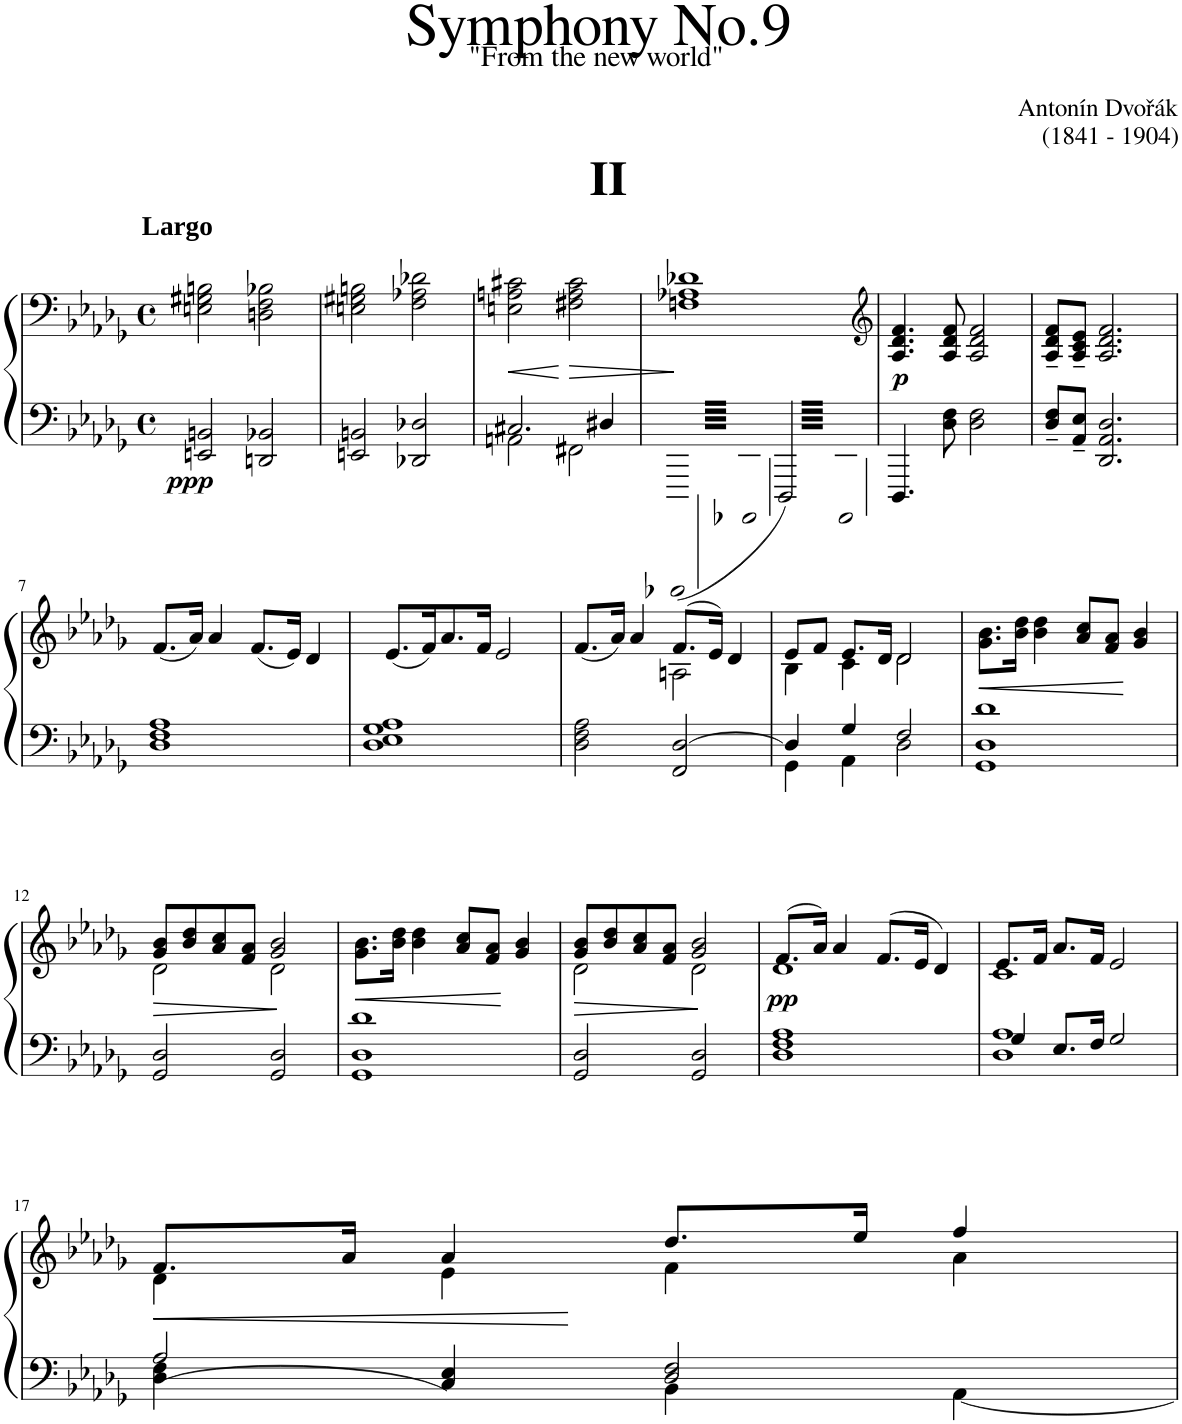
**kern	**kern	**dynam
*part1	*part1	*part1
*staff2	*staff1	*staff1/2
*I"Piano	*	*
*I'Pno.	*	*
*clefF4	*clefF4	*
*k[b-e-a-d-g-]	*k[b-e-a-d-g-]	*
*M4/4	*M4/4	*
*met(c)	*met(c)	*
=1	=1	=1
!	!LO:TX:a:B:t=Largo	!
!	!	!LO:DY:b=2
2EEn/ 2BBn/	2En\ 2G#X\ 2Bn\	ppp
2DDn/ 2BB-X/	2Dn\ 2F\ 2B-X\	.
=2	=2	=2
2EEn/ 2BBn/	2En\ 2G#X\ 2Bn\	.
2DD-X/ 2D-X/	2F\ 2A-X\ 2d-X\	.
=3	=3	=3
*^	*	*
!	!	!LO:TX:a:B:t=II	!
!	!	!	!LO:HP:b
2.C#X/	2AAn\	2En\ 2An\ 2c#X\	<
!	!	!	!LO:HP:n=1:b
.	2FF#X\	2F#X\ 2A\ 2c#\	[ >
4D#X/	.	.	.
*v	*v	*	*
.	.	]
=4	=4	=4
6.DDD-X/	1Fn 1A-X 1d-X	.
6.DD-X/	.	.
6.DDD-/	.	.
6.DD-/	.	.
=5	=5	=5
*	*clefG2	*
!	!	!LO:DY:b
4.DDD-/	4.A-/ 4.d-/ 4.f/	p
8D-\ 8F\	8A-/ 8d-/ 8f/	.
2D-\ 2F\	2A-/ 2d-/ 2f/	.
=6	=6	=6
8D-/~ 8F/~L	8A-/~ 8d-/~ 8f/~L	.
8AA-/~ 8E-/~J	8A-/~ 8c/~ 8e-/~J	.
2.DD-/ 2.AA-/ 2.D-/	2.A-/ 2.d-/ 2.f/	.
!!LO:LB:g=z
=7	=7	=7
1D- 1F 1A-	(8.f/L	.
.	16a-/Jk)	.
.	4a-/	.
.	(8.f/L	.
.	16e-/Jk)	.
.	4d-/	.
=8	=8	=8
1D- 1E- 1G- 1A-	(8.e-/L	.
.	16f/K)	.
.	8.a-/	.
.	16f/Jk	.
.	2e-/	.
=9	=9	=9
*	*^	*
2D-\ 2F\ 2A-\	(8.f/L	2ryy	.
.	16a-/Jk)	.	.
.	4a-/	.	.
2FF/ [2D-/	(8.f/L	2An\	.
.	16e-/Jk)	.	.
.	4d-/	.	.
=10	=10	=10	=10
*^	*	*	*
4D-/]	4GG-\	8e-/L	4B-\	.
.	.	8f/J	.	.
4G-/	4AA-\	8.e-/L	4c\	.
.	.	16d-/Jk	.	.
2F/	2D-\	2d-/	2d-\	.
=11	=11	=11	=11	=11
!	!	!	!	!LO:HP:b
*v	*v	*	*	*
*	*v	*v	*
1GG- 1D- 1d-	8.g-\ 8.b-\L	<
.	16b-\ 16dd-\Jk	[
.	4b-\ 4dd-\	.
.	8a-/ 8cc/L	.
.	8f/ 8a-/J	.
.	4g-/ 4b-/	.
!!LO:LB:g=z
=12	=12	=12
!	!	!LO:HP:b
*	*^	*
2GG-/ 2D-/	8g-/ 8b-/L	2d-\	>
.	8b-/ 8dd-/	.	]
.	8a-/ 8cc/	.	.
.	8f/ 8a-/J	.	.
2GG-/ 2D-/	2g-/ 2b-/	2d-\	.
=13	=13	=13	=13
!	!	!	!LO:HP:b
*	*v	*v	*
1GG- 1D- 1d-	8.g-\ 8.b-\L	<
.	16b-\ 16dd-\Jk	[
.	4b-\ 4dd-\	.
.	8a-/ 8cc/L	.
.	8f/ 8a-/J	.
.	4g-/ 4b-/	.
=14	=14	=14
!	!	!LO:HP:b
*	*^	*
2GG-/ 2D-/	8g-/ 8b-/L	2d-\	>
.	8b-/ 8dd-/	.	]
.	8a-/ 8cc/	.	.
.	8f/ 8a-/J	.	.
2GG-/ 2D-/	2g-/ 2b-/	2d-\	.
=15	=15	=15	=15
!	!	!	!LO:DY:b
1D- 1F 1A-	(8.f/L	1d-	pp
.	16a-/Jk)	.	.
.	4a-/	.	.
.	(8.f/L	.	.
.	16e-/Jk	.	.
.	4d-/)	.	.
=16	=16	=16	=16
*^	*	*	*
4G-/	1D- 1A-	8.e-/L	1c	.
.	.	16f/Jk	.	.
8.E-/L	.	8.a-/L	.	.
16F/Jk	.	16f/Jk	.	.
2G-/	.	2e-/	.	.
!!LO:LB:g=z	!!
=17	=17	=17	=17	=17
!	!	!	!	!LO:HP:b
4D-\ 4F\	2A-/	8.f/L	4d-\	<
.	.	16a-/Jk	.	.
4C/ 4E-/	.	4a-/	4e-\	[
4BB-\	2D-/ 2F/	8.dd-/L	4f\	.
.	.	16ee-/Jk	.	.
[4AA-\	.	4ff/	4a-\	.
*v	*v	*	*	*
*	*v	*v	*
=	=	=
*-	*-	*-
